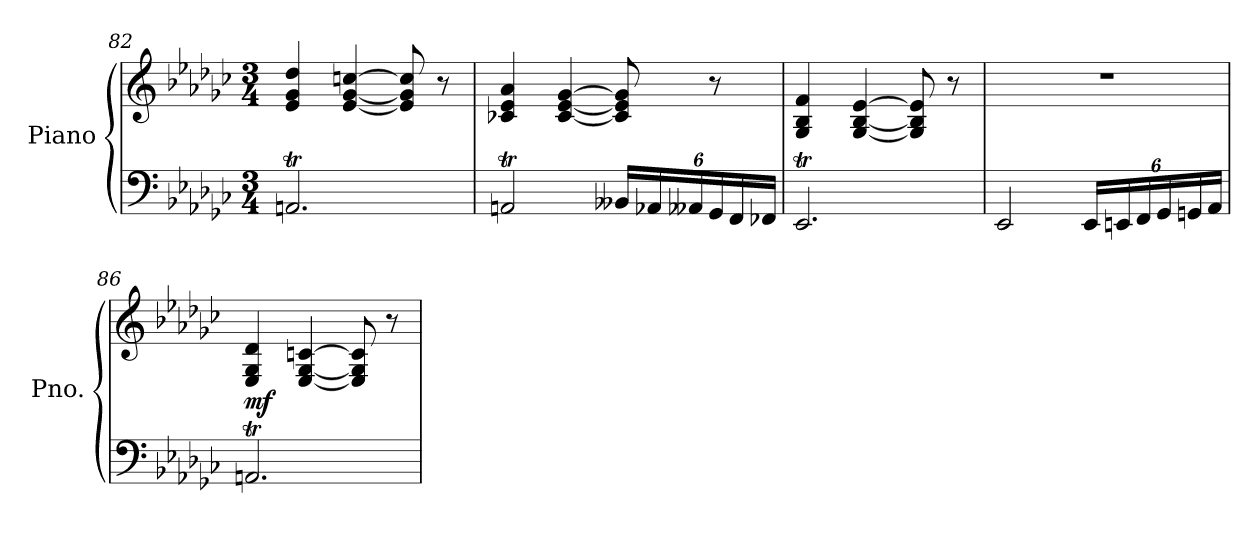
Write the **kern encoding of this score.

**kern	**kern	**dynam
*part1	*part1	*part1
*staff2	*staff1	*staff1/2
*I"Piano	*	*
*I'Pno.	*	*
*clefF4	*clefG2	*
*k[b-e-a-d-g-c-]	*k[b-e-a-d-g-c-]	*
*M3/4	*M3/4	*
=82	=82	=82
2.AAnt/	4e-/ 4g-/ 4dd-/	.
.	[4e-/ [4g-/ [4ccn/	.
.	8e-/] 8g-/] 8cc/]	.
.	8r	.
!!LO:LB:g=z
=83	=83	=83
2AAnt/	4c-X/ 4e-/ 4a-/	.
.	[4c-/ [4e-/ [4g-/	.
*Xbrackettup	*	*
24BB--X/LL	8c-/] 8e-/] 8g-/]	.
24AA-X/	.	.
24AA--X/	.	.
24GG-/	8r	.
24FF/	.	.
24FF-X/JJ	.	.
=84	=84	=84
2.EE-T/	4G-/ 4B-/ 4f/	.
.	[4G-/ [4B-/ [4e-/	.
.	8G-/] 8B-/] 8e-/]	.
.	8r	.
=85	=85	=85
2EE-/	2.r	.
24EE-/LL	.	.
24EEn/	.	.
24FF/	.	.
24GG-/	.	.
24GGn/	.	.
24AA-/JJ	.	.
=86	=86	=86
!	!	!LO:DY:b
2.AAnt/	4E-/ 4G-/ 4d-/	mf
.	[4E-/ [4G-/ [4cn/	.
.	8E-/] 8G-/] 8c/]	.
.	8r	.
=	=	=
*-	*-	*-
